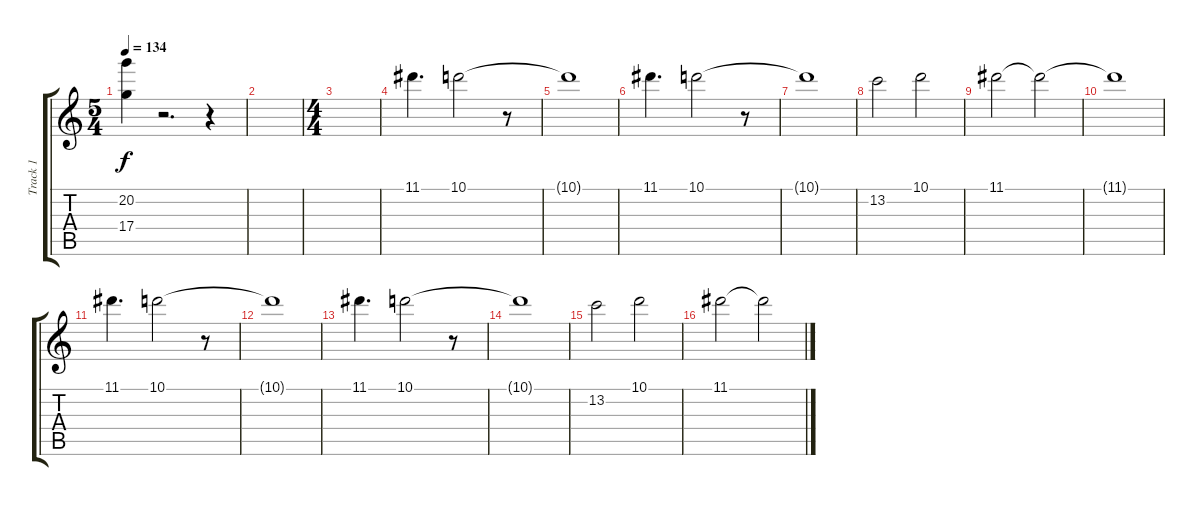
\track ("Track 1" "Track 1") {instrument overdrivenguitar}
\staff {score tabs}
\tuning (E4 B3 G3 D3 A2 E2) {hide}
\ts (5 4)
\tempo 134
\clef g2
\ks c
(20.2{t} 17.4{t}).4{dy f} r.2{d} r.4 |
|
\ts (4 4)
|
11.1.4{d} 10.1.2 r.8 |
10.1{t}.1 |
11.1.4{d} 10.1.2 r.8 |
10.1{t}.1 |
13.2.2 10.1.2 |
11.1.2 11.1{t}.2 |
11.1{t}.1 |
11.1.4{d} 10.1.2 r.8 |
10.1{t}.1 |
11.1.4{d} 10.1.2 r.8 |
10.1{t}.1 |
13.2.2 10.1.2 |
11.1.2 11.1{t}.2
